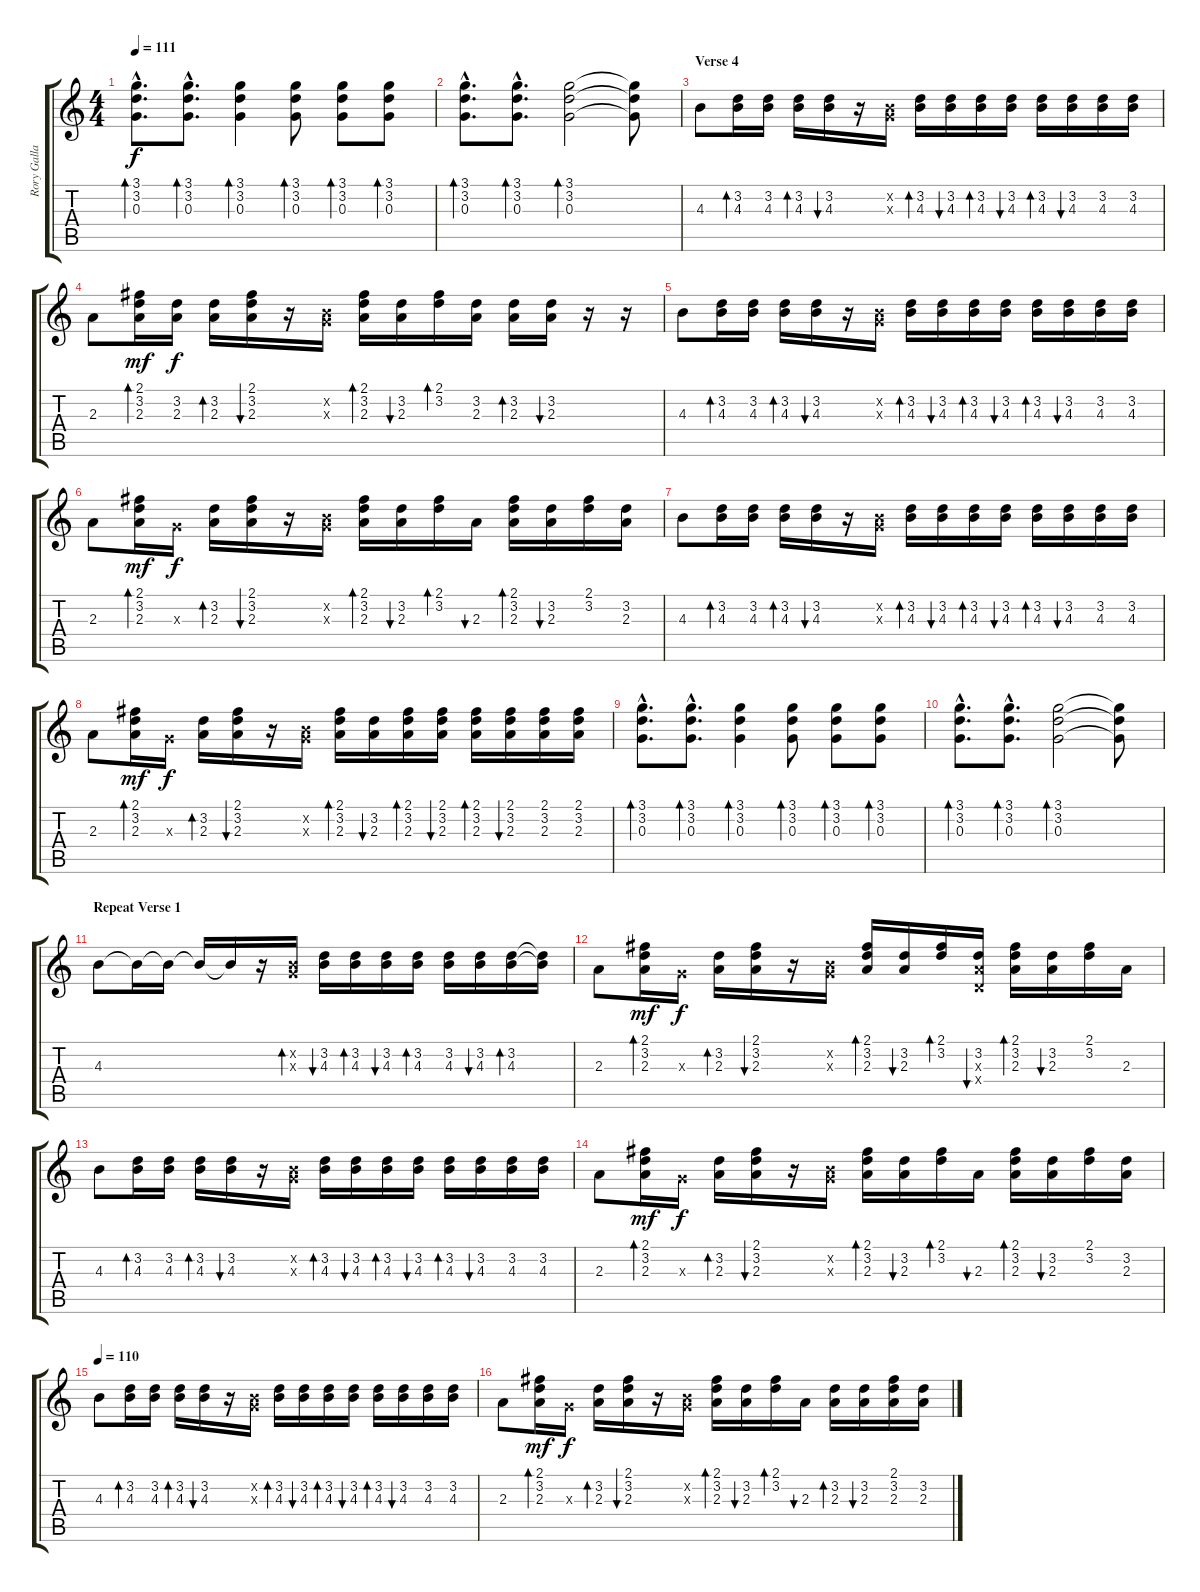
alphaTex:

\track ("Rory Gallagher Rhythm" "Rory Galla") {instrument electricguitarclean}
\staff {score tabs}
\tuning (E4 B3 G3 D3 A2 E2) {hide}
\ts (4 4)
\tempo 111
\clef g2
\ks c
(3.1{hac} 3.2{hac} 0.3{hac}).8{d bd 60 dy f} (3.1{hac} 3.2{hac} 0.3{hac}).8{d bd 60} (3.1 3.2 0.3).4{bd 60} (3.1 3.2 0.3).8{bd 60} (3.1 3.2 0.3).8{bd 60} (3.1 3.2 0.3).8{bd 60} |
(3.1{hac} 3.2{hac} 0.3{hac}).8{d bd 60} (3.1{hac} 3.2{hac} 0.3{hac}).8{d bd 60} (3.1 3.2 0.3).2{bd 60} (3.1{t} 3.2{t} 0.3{t}).8 |
\section ("" "Verse 4")
4.3.8 (3.2 4.3).16{bd 60} (3.2 4.3).16 (3.2 4.3).16{bd 60} (3.2 4.3).16{bu 60} r.16 (0.2{x} 0.3{x}).16 (3.2 4.3).16{bd 60} (3.2 4.3).16{bu 60} (3.2 4.3).16{bd 60} (3.2 4.3).16{bu 60} (3.2 4.3).16{bd 60} (3.2 4.3).16{bu 60} (3.2 4.3).16 (3.2 4.3).16 |
2.3.8 (2.1 3.2 2.3).16{bd 60 dy mf} (3.2 2.3).16{dy f} (3.2 2.3).16{bd 60} (2.1 3.2 2.3).16{bu 60} r.16 (0.2{x} 0.3{x}).16 (2.1 3.2 2.3).16{bd 60} (3.2 2.3).16{bu 60} (2.1 3.2).16{bd 60} (3.2 2.3).16 (3.2 2.3).16{bd 60} (3.2 2.3).16{bu 60} r.16 r.16 |
4.3.8 (3.2 4.3).16{bd 60} (3.2 4.3).16 (3.2 4.3).16{bd 60} (3.2 4.3).16{bu 60} r.16 (0.2{x} 0.3{x}).16 (3.2 4.3).16{bd 60} (3.2 4.3).16{bu 60} (3.2 4.3).16{bd 60} (3.2 4.3).16{bu 60} (3.2 4.3).16{bd 60} (3.2 4.3).16{bu 60} (3.2 4.3).16 (3.2 4.3).16 |
2.3.8 (2.1 3.2 2.3).16{bd 60 dy mf} 0.3{x}.16{dy f} (3.2 2.3).16{bd 60} (2.1 3.2 2.3).16{bu 60} r.16 (0.2{x} 0.3{x}).16 (2.1 3.2 2.3).16{bd 60} (3.2 2.3).16{bu 60} (2.1 3.2).16{bd 60} 2.3.16{bu 60} (2.1 3.2 2.3).16{bd 60} (3.2 2.3).16{bu 60} (2.1 3.2).16 (3.2 2.3).16 |
4.3.8 (3.2 4.3).16{bd 60} (3.2 4.3).16 (3.2 4.3).16{bd 60} (3.2 4.3).16{bu 60} r.16 (0.2{x} 0.3{x}).16 (3.2 4.3).16{bd 60} (3.2 4.3).16{bu 60} (3.2 4.3).16{bd 60} (3.2 4.3).16{bu 60} (3.2 4.3).16{bd 60} (3.2 4.3).16{bu 60} (3.2 4.3).16 (3.2 4.3).16 |
2.3.8 (2.1 3.2 2.3).16{bd 60 dy mf} 0.3{x}.16{dy f} (3.2 2.3).16{bd 60} (2.1 3.2 2.3).16{bu 60} r.16 (0.2{x} 0.3{x}).16 (2.1 3.2 2.3).16{bd 60} (3.2 2.3).16{bu 60} (2.1 3.2 2.3).16{bd 60} (2.1 3.2 2.3).16{bu 60} (2.1 3.2 2.3).16{bd 60} (2.1 3.2 2.3).16{bu 60} (2.1 3.2 2.3).16 (2.1 3.2 2.3).16 |
(3.1{hac} 3.2{hac} 0.3{hac}).8{d bd 60} (3.1{hac} 3.2{hac} 0.3{hac}).8{d bd 60} (3.1 3.2 0.3).4{bd 60} (3.1 3.2 0.3).8{bd 60} (3.1 3.2 0.3).8{bd 60} (3.1 3.2 0.3).8{bd 60} |
(3.1{hac} 3.2{hac} 0.3{hac}).8{d bd 60} (3.1{hac} 3.2{hac} 0.3{hac}).8{d bd 60} (3.1 3.2 0.3).2{bd 60} (3.1{t} 3.2{t} 0.3{t}).8 |
\section ("" "Repeat Verse 1")
4.3.8 4.3{t}.16 4.3{t}.16 4.3{t}.16 4.3{t}.16 r.16 (0.2{x} 0.3{x}).16{bd 60} (3.2 4.3).16{bu 60} (3.2 4.3).16{bd 60} (3.2 4.3).16{bu 60} (3.2 4.3).16{bd 60} (3.2 4.3).16 (3.2 4.3).16{bu 60} (3.2 4.3).16{bd 60} (3.2{t} 4.3{t}).16 |
2.3.8 (2.1 3.2 2.3).16{bd 60 dy mf} 0.3{x}.16{dy f} (3.2 2.3).16{bd 60} (2.1 3.2 2.3).16{bu 60} r.16 (0.2{x} 0.3{x}).16 (2.1 3.2 2.3).16{bd 60} (3.2 2.3).16{bu 60} (2.1 3.2).16{bd 60} (3.2 2.3{x} 0.4{x}).16{bu 60} (2.1 3.2 2.3).16{bd 60} (3.2 2.3).16{bu 60} (2.1 3.2).16 2.3.16 |
4.3.8 (3.2 4.3).16{bd 60} (3.2 4.3).16 (3.2 4.3).16{bd 60} (3.2 4.3).16{bu 60} r.16 (0.2{x} 0.3{x}).16 (3.2 4.3).16{bd 60} (3.2 4.3).16{bu 60} (3.2 4.3).16{bd 60} (3.2 4.3).16{bu 60} (3.2 4.3).16{bd 60} (3.2 4.3).16{bu 60} (3.2 4.3).16 (3.2 4.3).16 |
2.3.8 (2.1 3.2 2.3).16{bd 60 dy mf} 0.3{x}.16{dy f} (3.2 2.3).16{bd 60} (2.1 3.2 2.3).16{bu 60} r.16 (0.2{x} 0.3{x}).16 (2.1 3.2 2.3).16{bd 60} (3.2 2.3).16{bu 60} (2.1 3.2).16{bd 60} 2.3.16{bu 60} (2.1 3.2 2.3).16{bd 60} (3.2 2.3).16{bu 60} (2.1 3.2).16 (3.2 2.3).16 |
\tempo 110
4.3.8 (3.2 4.3).16{bd 60} (3.2 4.3).16 (3.2 4.3).16{bd 60} (3.2 4.3).16{bu 60} r.16 (0.2{x} 0.3{x}).16 (3.2 4.3).16{bd 60} (3.2 4.3).16{bu 60} (3.2 4.3).16{bd 60} (3.2 4.3).16{bu 60} (3.2 4.3).16{bd 60} (3.2 4.3).16{bu 60} (3.2 4.3).16 (3.2 4.3).16 |
2.3.8 (2.1 3.2 2.3).16{bd 60 dy mf} 0.3{x}.16{dy f} (3.2 2.3).16{bd 60} (2.1 3.2 2.3).16{bu 60} r.16 (0.2{x} 0.3{x}).16 (2.1 3.2 2.3).16{bd 60} (3.2 2.3).16{bu 60} (2.1 3.2).16{bd 60} 2.3.16{bu 60} (3.2 2.3).16{bd 60} (3.2 2.3).16{bu 60} (2.1 3.2 2.3).16 (3.2 2.3).16
